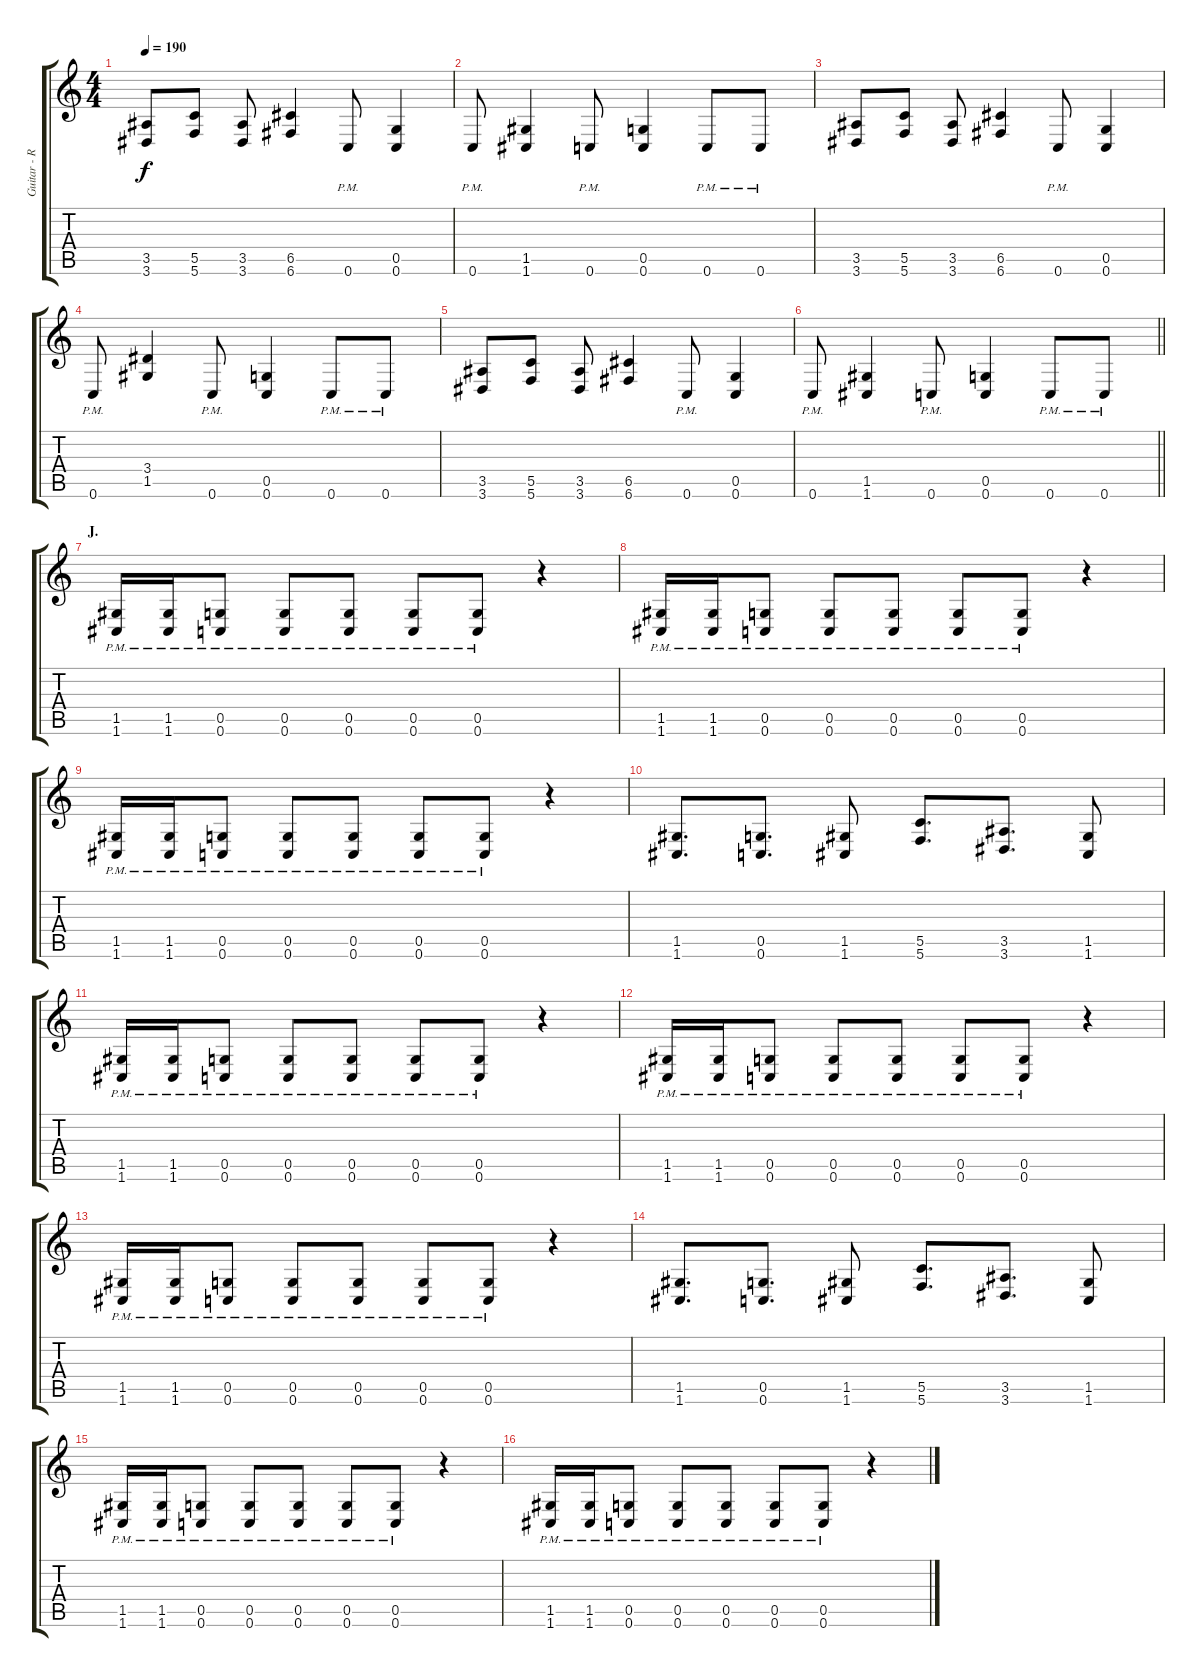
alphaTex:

\track ("Guitar - Right" "Guitar - R") {instrument distortionguitar}
\staff {score tabs}
\tuning (D4 A3 F3 C3 G2 C2) {hide}
\ts (4 4)
\tempo 190
\clef g2
\ks c
(3.5 3.6).8{dy f} (5.5 5.6).8 (3.5 3.6).8 (6.5 6.6).4 0.6{pm}.8 (0.5 0.6).4 |
0.6{pm}.8 (1.5 1.6).4 0.6{pm}.8 (0.5 0.6).4 0.6{pm}.8 0.6{pm}.8 |
(3.5 3.6).8 (5.5 5.6).8 (3.5 3.6).8 (6.5 6.6).4 0.6{pm}.8 (0.5 0.6).4 |
0.6{pm}.8 (3.4 1.5).4 0.6{pm}.8 (0.5 0.6).4 0.6{pm}.8 0.6{pm}.8 |
(3.5 3.6).8 (5.5 5.6).8 (3.5 3.6).8 (6.5 6.6).4 0.6{pm}.8 (0.5 0.6).4 |
\barLineRight lightlight
0.6{pm}.8 (1.5 1.6).4 0.6{pm}.8 (0.5 0.6).4 0.6{pm}.8 0.6{pm}.8 |
\section ("" "J.")
(1.5{pm} 1.6{pm}).16 (1.5{pm} 1.6{pm}).16 (0.5{pm} 0.6{pm}).8 (0.5{pm} 0.6{pm}).8 (0.5{pm} 0.6{pm}).8 (0.5{pm} 0.6{pm}).8 (0.5{pm} 0.6{pm}).8 r.4 |
(1.5{pm} 1.6{pm}).16 (1.5{pm} 1.6{pm}).16 (0.5{pm} 0.6{pm}).8 (0.5{pm} 0.6{pm}).8 (0.5{pm} 0.6{pm}).8 (0.5{pm} 0.6{pm}).8 (0.5{pm} 0.6{pm}).8 r.4 |
(1.5{pm} 1.6{pm}).16 (1.5{pm} 1.6{pm}).16 (0.5{pm} 0.6{pm}).8 (0.5{pm} 0.6{pm}).8 (0.5{pm} 0.6{pm}).8 (0.5{pm} 0.6{pm}).8 (0.5{pm} 0.6{pm}).8 r.4 |
(1.5 1.6).8{d} (0.5 0.6).8{d} (1.5 1.6).8 (5.5 5.6).8{d} (3.5 3.6).8{d} (1.5 1.6).8 |
(1.5{pm} 1.6{pm}).16 (1.5{pm} 1.6{pm}).16 (0.5{pm} 0.6{pm}).8 (0.5{pm} 0.6{pm}).8 (0.5{pm} 0.6{pm}).8 (0.5{pm} 0.6{pm}).8 (0.5{pm} 0.6{pm}).8 r.4 |
(1.5{pm} 1.6{pm}).16 (1.5{pm} 1.6{pm}).16 (0.5{pm} 0.6{pm}).8 (0.5{pm} 0.6{pm}).8 (0.5{pm} 0.6{pm}).8 (0.5{pm} 0.6{pm}).8 (0.5{pm} 0.6{pm}).8 r.4 |
(1.5{pm} 1.6{pm}).16 (1.5{pm} 1.6{pm}).16 (0.5{pm} 0.6{pm}).8 (0.5{pm} 0.6{pm}).8 (0.5{pm} 0.6{pm}).8 (0.5{pm} 0.6{pm}).8 (0.5{pm} 0.6{pm}).8 r.4 |
(1.5 1.6).8{d} (0.5 0.6).8{d} (1.5 1.6).8 (5.5 5.6).8{d} (3.5 3.6).8{d} (1.5 1.6).8 |
(1.5{pm} 1.6{pm}).16 (1.5{pm} 1.6{pm}).16 (0.5{pm} 0.6{pm}).8 (0.5{pm} 0.6{pm}).8 (0.5{pm} 0.6{pm}).8 (0.5{pm} 0.6{pm}).8 (0.5{pm} 0.6{pm}).8 r.4 |
(1.5{pm} 1.6{pm}).16 (1.5{pm} 1.6{pm}).16 (0.5{pm} 0.6{pm}).8 (0.5{pm} 0.6{pm}).8 (0.5{pm} 0.6{pm}).8 (0.5{pm} 0.6{pm}).8 (0.5{pm} 0.6{pm}).8 r.4
